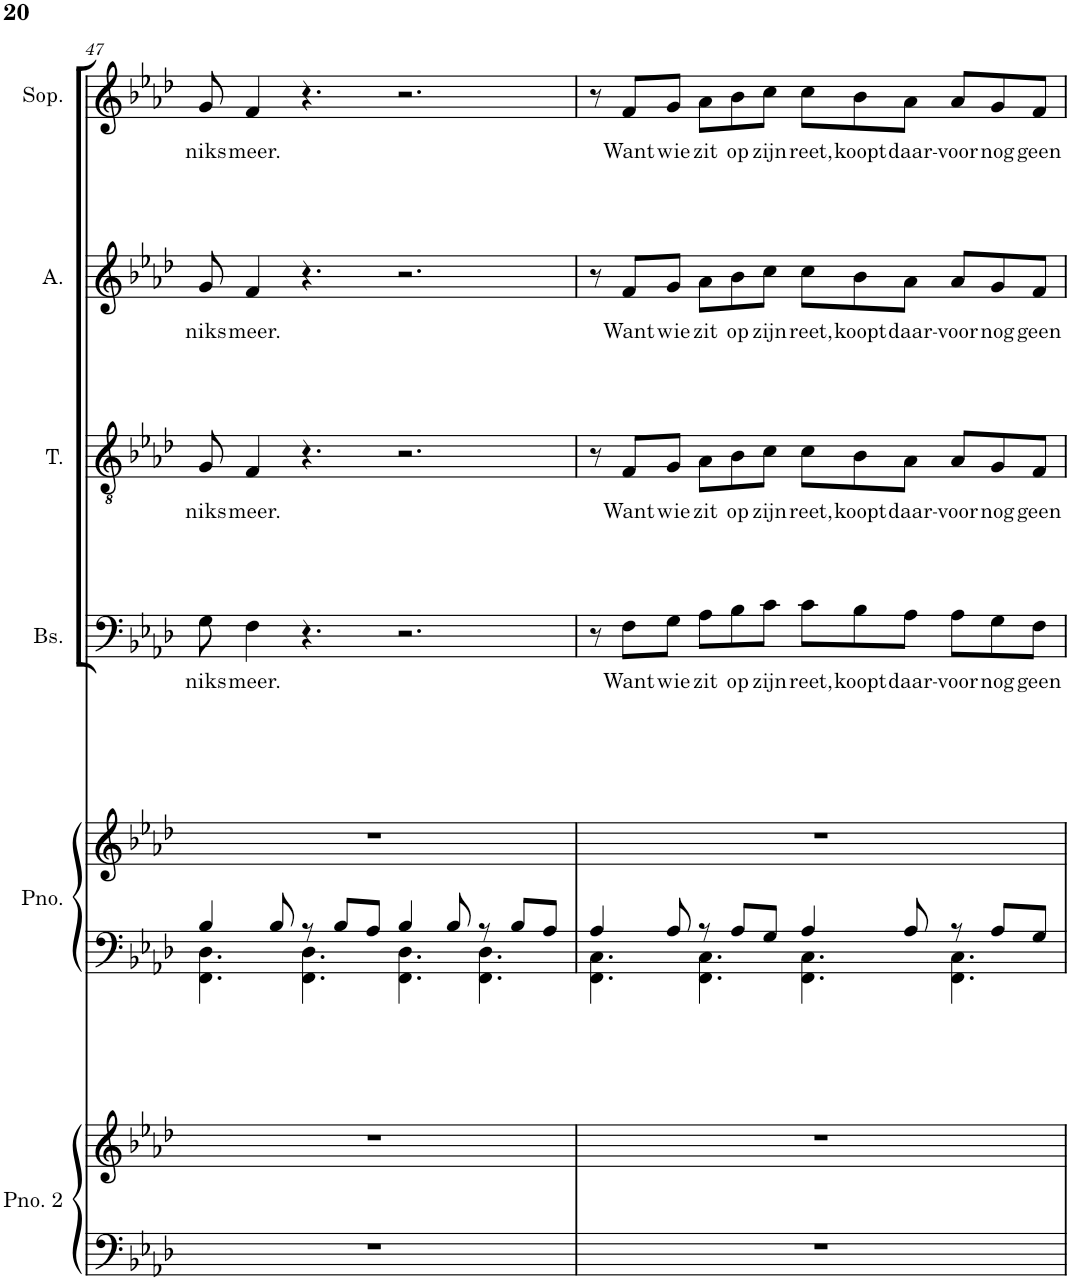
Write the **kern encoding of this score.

**kern	**kern	**kern	**kern	**kern	**text	**kern	**text	**kern	**text	**kern	**text
*part6	*part6	*part5	*part5	*part4	*part4	*part3	*part3	*part2	*part2	*part1	*part1
*staff8	*staff7	*staff6	*staff5	*staff4	*staff4	*staff3	*staff3	*staff2	*staff2	*staff1	*staff1
*I"Piano 2	*	*I"Piano	*	*I"Bas	*	*I"Tenor	*	*I"Alt	*	*I"Sopraan	*
*I'Pno. 2	*	*I'Pno.	*	*I'Bs.	*	*I'T.	*	*I'A.	*	*I'Sop.	*
!!LO:PB:g=z
*clefF4	*clefG2	*clefF4	*clefG2	*clefF4	*	*clefGv2	*	*clefG2	*	*clefG2	*
*k[b-e-a-d-]	*k[b-e-a-d-]	*k[b-e-a-d-]	*k[b-e-a-d-]	*k[b-e-a-d-]	*	*k[b-e-a-d-]	*	*k[b-e-a-d-]	*	*k[b-e-a-d-]	*
*M12/8	*M12/8	*M12/8	*M12/8	*M12/8	*	*M12/8	*	*M12/8	*	*M12/8	*
=47	=47	=47	=47	=47	=47	=47	=47	=47	=47	=47	=47
*	*	*^	*	*	*	*	*	*	*	*	*
!	!	!	!	!	!	!LO:LY:b	!	!LO:LY:b	!	!LO:LY:b	!	!LO:LY:b
1.r	1.r	4B-/	4.FF\ 4.D-\	1.r	8G\	niks	8G/	niks	8g/	niks	8g/	niks
!	!	!	!	!	!	!LO:LY:b	!	!LO:LY:b	!	!LO:LY:b	!	!LO:LY:b
.	.	.	.	.	4F\	meer.	4F/	meer.	4f/	meer.	4f/	meer.
.	.	8B-/	.	.	.	.	.	.	.	.	.	.
.	.	8r	4.FF\ 4.D-\	.	4.r	.	4.r	.	4.r	.	4.r	.
.	.	8B-/L	.	.	.	.	.	.	.	.	.	.
.	.	8A-/J	.	.	.	.	.	.	.	.	.	.
.	.	4B-/	4.FF\ 4.D-\	.	2.r	.	2.r	.	2.r	.	2.r	.
.	.	8B-/	.	.	.	.	.	.	.	.	.	.
.	.	8r	4.FF\ 4.D-\	.	.	.	.	.	.	.	.	.
.	.	8B-/L	.	.	.	.	.	.	.	.	.	.
.	.	8A-/J	.	.	.	.	.	.	.	.	.	.
=48	=48	=48	=48	=48	=48	=48	=48	=48	=48	=48	=48	=48
1.r	1.r	4A-/	4.FF\ 4.C\	1.r	8r	.	8r	.	8r	.	8r	.
!	!	!	!	!	!	!LO:LY:b	!	!LO:LY:b	!	!LO:LY:b	!	!LO:LY:b
.	.	.	.	.	8F\L	Want	8F/L	Want	8f/L	Want	8f/L	Want
!	!	!	!	!	!	!LO:LY:b	!	!LO:LY:b	!	!LO:LY:b	!	!LO:LY:b
.	.	8A-/	.	.	8G\J	wie	8G/J	wie	8g/J	wie	8g/J	wie
!	!	!	!	!	!	!LO:LY:b	!	!LO:LY:b	!	!LO:LY:b	!	!LO:LY:b
.	.	8r	4.FF\ 4.C\	.	8A-\L	zit	8A-\L	zit	8a-\L	zit	8a-\L	zit
!	!	!	!	!	!	!LO:LY:b	!	!LO:LY:b	!	!LO:LY:b	!	!LO:LY:b
.	.	8A-/L	.	.	8B-\	op	8B-\	op	8b-\	op	8b-\	op
!	!	!	!	!	!	!LO:LY:b	!	!LO:LY:b	!	!LO:LY:b	!	!LO:LY:b
.	.	8G/J	.	.	8c\J	zijn	8c\J	zijn	8cc\J	zijn	8cc\J	zijn
!	!	!	!	!	!	!LO:LY:b	!	!LO:LY:b	!	!LO:LY:b	!	!LO:LY:b
.	.	4A-/	4.FF\ 4.C\	.	8c\L	reet,	8c\L	reet,	8cc\L	reet,	8cc\L	reet,
!	!	!	!	!	!	!LO:LY:b	!	!LO:LY:b	!	!LO:LY:b	!	!LO:LY:b
.	.	.	.	.	8B-\	koopt	8B-\	koopt	8b-\	koopt	8b-\	koopt
!	!	!	!	!	!	!LO:LY:b	!	!LO:LY:b	!	!LO:LY:b	!	!LO:LY:b
.	.	8A-/	.	.	8A-\J	daar-	8A-\J	daar-	8a-\J	daar-	8a-\J	daar-
!	!	!	!	!	!	!LO:LY:b	!	!LO:LY:b	!	!LO:LY:b	!	!LO:LY:b
.	.	8r	4.FF\ 4.C\	.	8A-\L	-voor	8A-/L	-voor	8a-/L	-voor	8a-/L	-voor
!	!	!	!	!	!	!LO:LY:b	!	!LO:LY:b	!	!LO:LY:b	!	!LO:LY:b
.	.	8A-/L	.	.	8G\	nog	8G/	nog	8g/	nog	8g/	nog
!	!	!	!	!	!	!LO:LY:b	!	!LO:LY:b	!	!LO:LY:b	!	!LO:LY:b
.	.	8G/J	.	.	8F\J	geen	8F/J	geen	8f/J	geen	8f/J	geen
*	*	*v	*v	*	*	*	*	*	*	*	*	*
=	=	=	=	=	=	=	=	=	=	=	=
*-	*-	*-	*-	*-	*-	*-	*-	*-	*-	*-	*-
